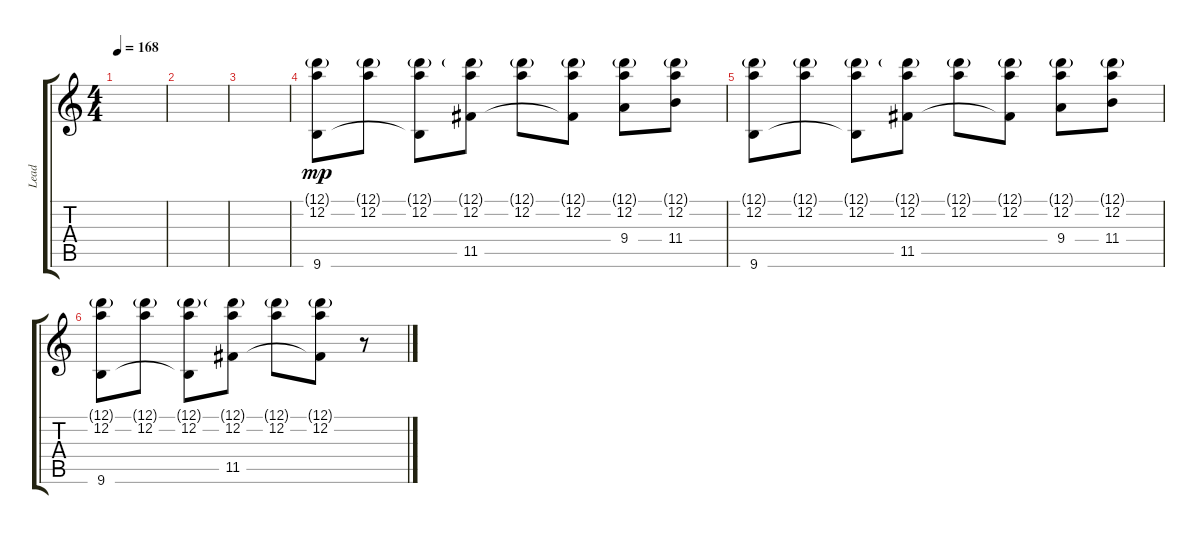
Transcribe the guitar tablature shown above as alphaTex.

\track ("Lead" "Lead") {instrument overdrivenguitar}
\staff {score tabs}
\tuning (D4 A3 F3 C3 G2 D2) {hide}
\ts (4 4)
\tempo 168
\clef g2
\ks c
|
|
|
(12.1{g} 12.2 9.6).8{dy mp balance 8 instrument electricguitarclean} (12.1{g} 12.2).8 (12.1{g} 12.2 9.6{t}).8 (12.1{g} 12.2 11.5).8 (12.1{g} 12.2).8 (12.1{g} 12.2 11.5{t}).8 (12.1{g} 12.2 9.4).8 (12.1{g} 12.2 11.4).8 |
(12.1{g} 12.2 9.6).8{balance 8 instrument electricguitarclean} (12.1{g} 12.2).8 (12.1{g} 12.2 9.6{t}).8 (12.1{g} 12.2 11.5).8 (12.1{g} 12.2).8 (12.1{g} 12.2 11.5{t}).8 (12.1{g} 12.2 9.4).8 (12.1{g} 12.2 11.4).8 |
(12.1{g} 12.2 9.6).8{balance 8 instrument electricguitarclean} (12.1{g} 12.2).8 (12.1{g} 12.2 9.6{t}).8 (12.1{g} 12.2 11.5).8 (12.1{g} 12.2).8 (12.1{g} 12.2 11.5{t}).8 r.8
